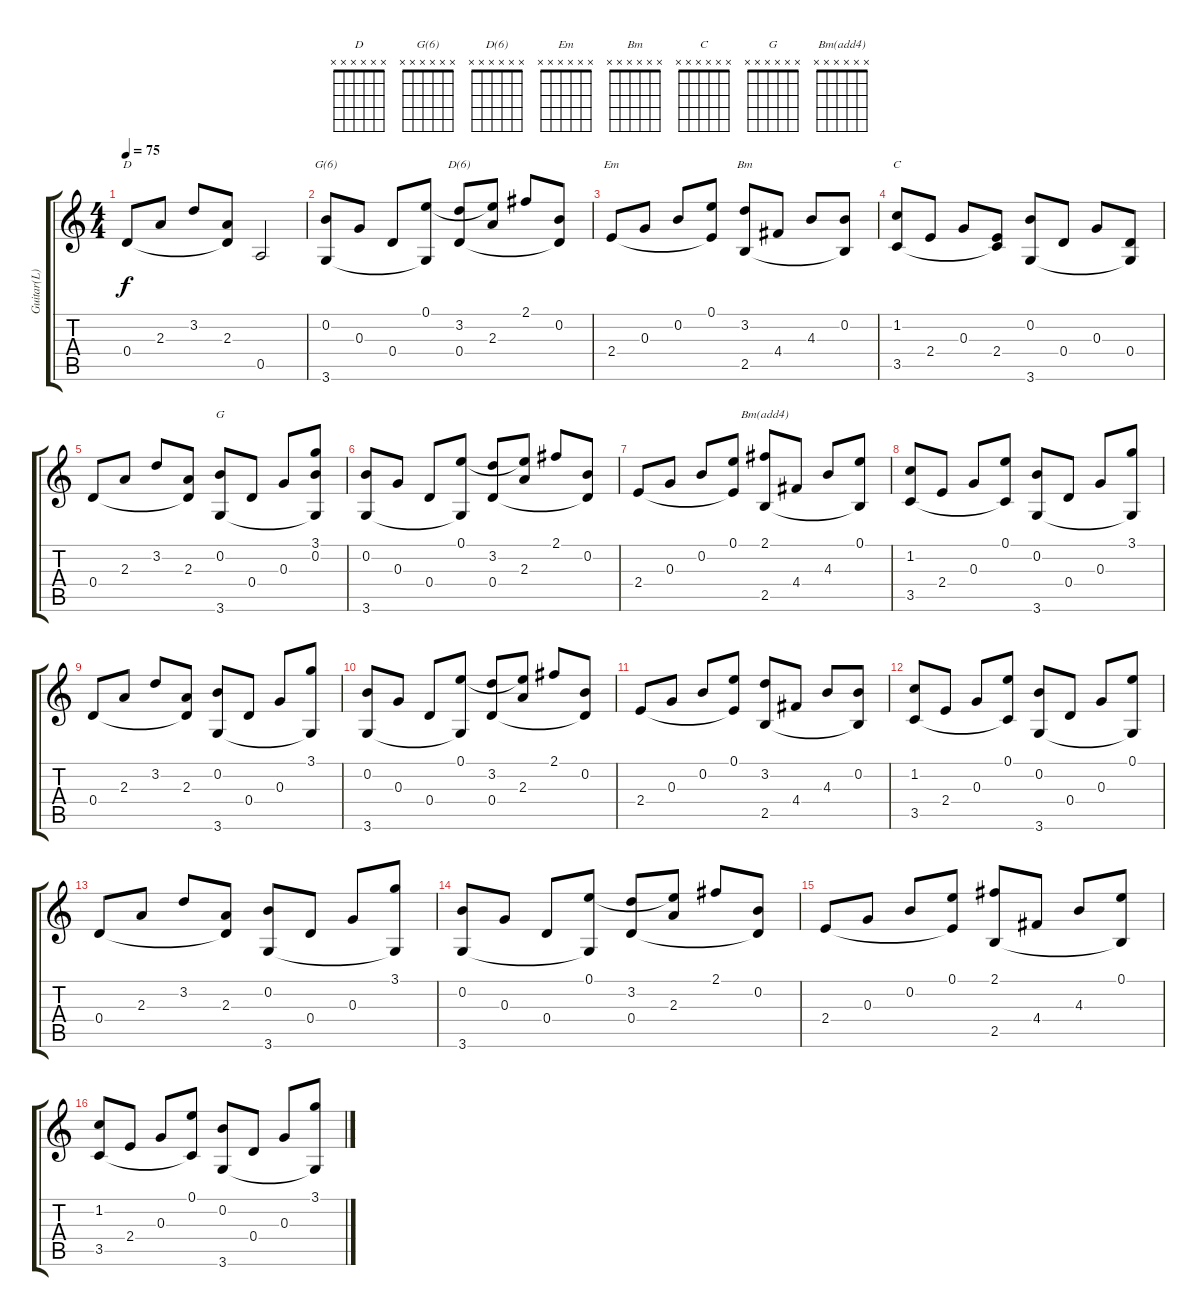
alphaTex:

\track ("Guitar(L)" "Guitar(L)") {instrument acousticguitarnylon}
\staff {score tabs}
\tuning (E4 B3 G3 D3 A2 E2) {hide}
\chord ("D" x x x x x x) {firstfret 0}
\chord ("G(6)" x x x x x x) {firstfret 0}
\chord ("D(6)" x x x x x x) {firstfret 0}
\chord ("Em" x x x x x x) {firstfret 0}
\chord ("Bm" x x x x x x) {firstfret 0}
\chord ("C" x x x x x x) {firstfret 0}
\chord ("G" x x x x x x) {firstfret 0}
\chord ("Bm(add4)" x x x x x x) {firstfret 0}
\ts (4 4)
\tempo 75
\clef g2
\ks c
0.4.8{ch "D" dy f} 2.3.8 3.2.8 (2.3 0.4{t}).8 0.5.2 |
(0.2 3.6).8{ch "G(6)"} 0.3.8 0.4.8 (0.1 3.6{t}).8 (3.2 0.4).8{ch "D(6)"} (0.1{t} 2.3).8 2.1.8 (0.2 0.4{t}).8 |
2.4.8{ch "Em"} 0.3.8 0.2.8 (0.1 2.4{t}).8 (3.2 2.5).8{ch "Bm"} 4.4.8 4.3.8 (0.2 2.5{t}).8 |
(1.2 3.5).8{ch "C"} 2.4.8 0.3.8 (2.4 3.5{t}).8 (0.2 3.6).8 0.4.8 0.3.8 (0.4 3.6{t}).8 |
0.4.8 2.3.8 3.2.8 (2.3 0.4{t}).8 (0.2 3.6).8{ch "G"} 0.4.8 0.3.8 (3.1 0.2 3.6{t}).8 |
(0.2 3.6).8 0.3.8 0.4.8 (0.1 3.6{t}).8 (3.2 0.4).8 (0.1{t} 2.3).8 2.1.8 (0.2 0.4{t}).8 |
2.4.8 0.3.8 0.2.8 (0.1 2.4{t}).8 (2.1 2.5).8{ch "Bm(add4)"} 4.4.8 4.3.8 (0.1 2.5{t}).8 |
(1.2 3.5).8 2.4.8 0.3.8 (0.1 3.5{t}).8 (0.2 3.6).8 0.4.8 0.3.8 (3.1 3.6{t}).8 |
0.4.8 2.3.8 3.2.8 (2.3 0.4{t}).8 (0.2 3.6).8 0.4.8 0.3.8 (3.1 3.6{t}).8 |
(0.2 3.6).8 0.3.8 0.4.8 (0.1 3.6{t}).8 (3.2 0.4).8 (0.1{t} 2.3).8 2.1.8 (0.2 0.4{t}).8 |
2.4.8 0.3.8 0.2.8 (0.1 2.4{t}).8 (3.2 2.5).8 4.4.8 4.3.8 (0.2 2.5{t}).8 |
(1.2 3.5).8 2.4.8 0.3.8 (0.1 3.5{t}).8 (0.2 3.6).8 0.4.8 0.3.8 (0.1 3.6{t}).8 |
0.4.8 2.3.8 3.2.8 (2.3 0.4{t}).8 (0.2 3.6).8 0.4.8 0.3.8 (3.1 3.6{t}).8 |
(0.2 3.6).8 0.3.8 0.4.8 (0.1 3.6{t}).8 (3.2 0.4).8 (0.1{t} 2.3).8 2.1.8 (0.2 0.4{t}).8 |
2.4.8 0.3.8 0.2.8 (0.1 2.4{t}).8 (2.1 2.5).8 4.4.8 4.3.8 (0.1 2.5{t}).8 |
(1.2 3.5).8 2.4.8 0.3.8 (0.1 3.5{t}).8 (0.2 3.6).8 0.4.8 0.3.8 (3.1 3.6{t}).8
